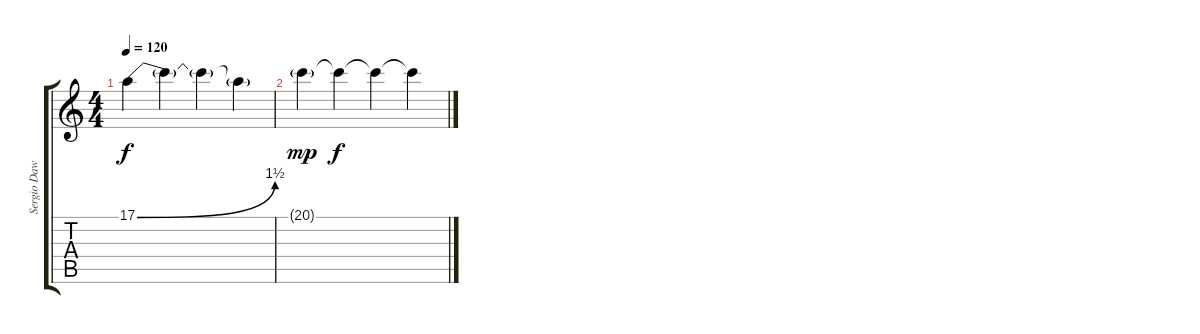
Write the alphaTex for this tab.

\track ("Sergio Dawi" "Sergio Daw") {instrument altosax}
\staff {score tabs}
\tuning (E4 B3 G3 D3 A2 E2) {hide}
\ts (4 4)
\tempo 120
\clef g2
\ks c
17.1{be (bend 0 0 60 6)}.4{dy f} 17.1{t}.4 17.1{t}.4 17.1{t}.4 |
20.1{g}.4{dy mp} 20.1{t}.4{dy f} 20.1{t}.4 20.1{t}.4
